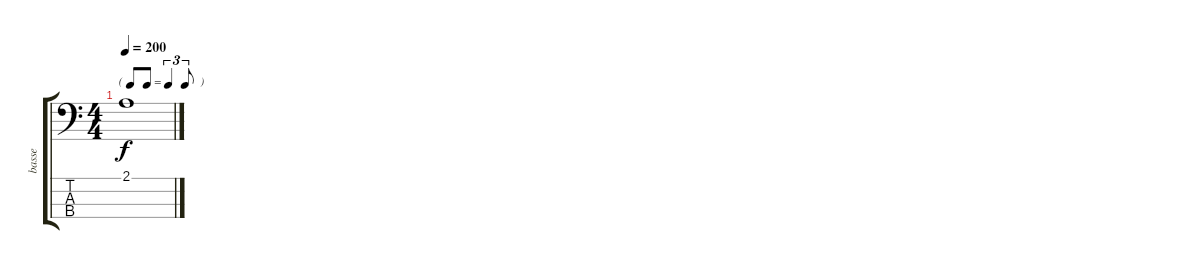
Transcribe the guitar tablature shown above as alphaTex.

\track ("basse" "basse") {instrument acousticbass}
\staff {score tabs}
\tuning (G2 D2 A1 E1) {hide}
\ts (4 4)
\tf triplet8th
\tempo 200
\clef f4
\ks c
2.1.1{dy f}
